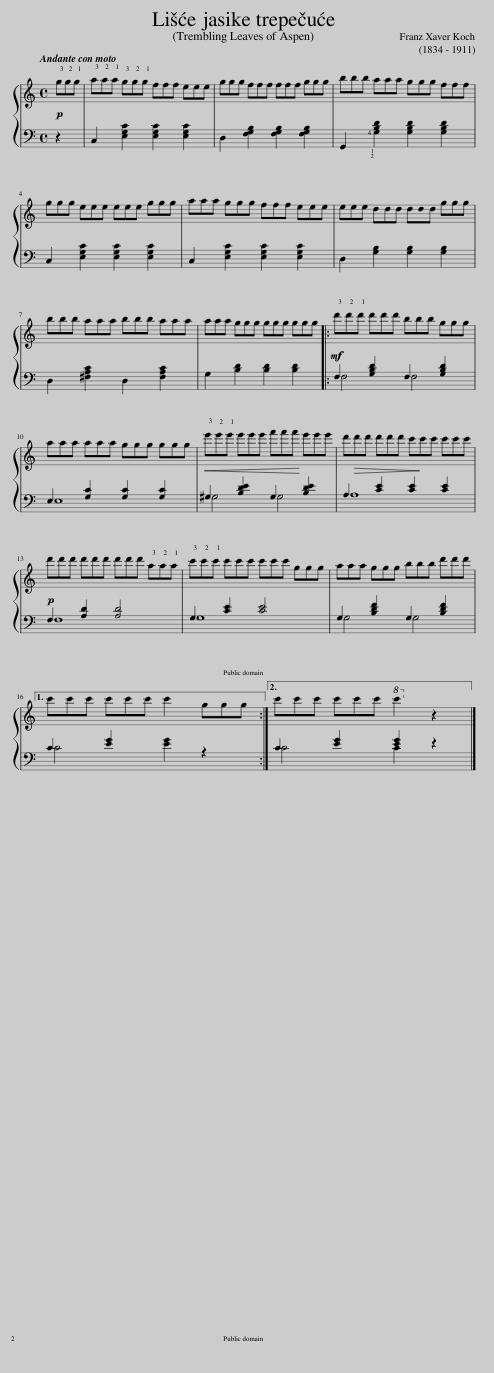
X:1
%%score { 1 | ( 2 3 ) }
L:1/8
Q:1/4=74
M:4/4
I:linebreak $
K:C
V:1 treble
V:2 bass
V:3 bass
V:1
!p! (3!3!g!2!g!1!g | (3!3!a!2!a!1!a (3!3!g!2!g!1!g (3fff (3eee | (3ggg (3fff (3fff (3ggg | (3bbb (3aaa (3ggg (3fff |$ (3ggg (3eee (3eee (3ggg | %5
 (3aaa (3ggg (3fff (3eee | (3eee (3ddd (3ddd (3ggg |$ (3bbb (3aaa (3bbb (3aaa | (3aaa (3ggg (3ggg (3ggg |:!mf! (3!3!d'!2!d'!1!d' (3d'd'd' (3bbb (3ggg |$ %10
 (3aaa (3aaa (3ggg (3ggg |!<(! (3!3!e'!2!e'!1!e' (3e'e'e' (3f'f'f'!<)! (3e'e'e' | (3d'!>(!d'd' (3d'd'd' (3c'c'!>)!c' (3c'c'c' |$!p! (3d'd'd' (3d'd'd' (3d'd'd' (3!3!a!2!a!1!a | (3!3!c'!2!c'!1!c' (3c'c'c' (3c'c'c' (3ggg | %15
 (3aaa (3ggg (3bbb (3d'd'd' |1$ (3c'c'c' (3c'c'c' c'2 (3ggg :|2 (3c'c'c' (3c'c'c'!8va(! c''2!8va)! z2 |] %18
V:2
 z2 | C,2 [E,G,C]2 [E,G,C]2 [E,G,C]2 | D,2 [F,G,B,]2 [F,G,B,]2 [F,G,B,]2 | G,,2 !4!!2!!1![G,B,D]2 [G,B,D]2 [G,B,D]2 |$ C,2 [E,G,C]2 [E,G,C]2 [E,G,C]2 | %5
 C,2 [E,G,C]2 [E,G,C]2 [E,G,C]2 | D,2 [G,B,]2 [G,B,]2 [G,B,]2 |$ D,2 [^F,A,C]2 D,2 [F,A,C]2 | G,2 [B,D]2 [B,D]2 [B,D]2 |: F,2 [G,B,D]2 F,2 [G,B,D]2 |$ %10
 E,2 [G,C]2 [G,C]2 [G,C]2 | ^G,2 [B,DE]2 G,2 [B,DE]2 | A,2 [CE]2 [CE]2 [CE]2 |$ F,2 [A,D]2 [A,D]4 | G,2 [CE]2 [CE]4 | %15
 G,2 [B,DF]2 G,2 [B,DF]2 |1$ C2 [EG]2 [EG]2 z2 :|2 C2 [EG]2 [EG]2 z2 |] %18
V:3
 x2 | x8 | x8 | x8 |$ x8 | %5
 x8 | x8 |$ x8 | x8 |: F,4 F,4 |$ %10
 E,8 | ^G,4 G,4 | A,8 |$ F,8 | G,8 | %15
 G,4 G,4 |1$ C4 x4 :|2 C4 C2 x2 |] %18
